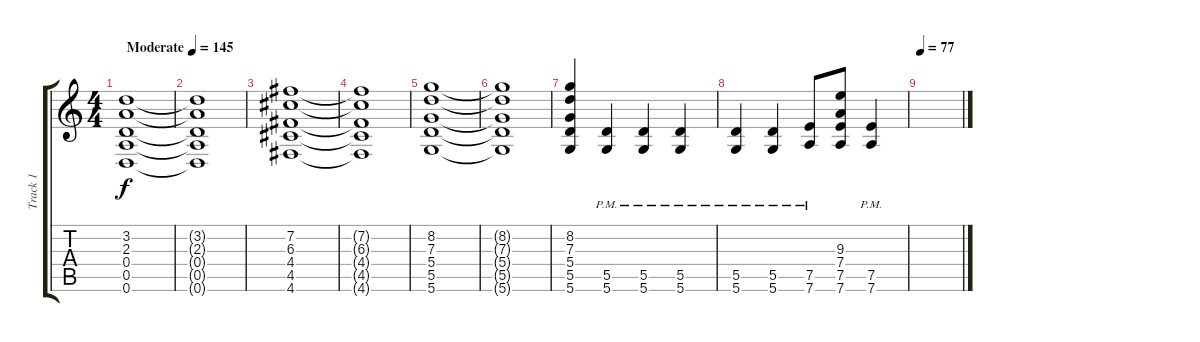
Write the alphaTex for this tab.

\track ("Track 1" "Track 1") {instrument overdrivenguitar}
\staff {score tabs}
\tuning (E4 B3 G3 D3 A2 D2) {hide}
\ts (4 4)
\tempo (145 "Moderate")
\clef g2
\ks c
(3.2 2.3 0.4 0.5 0.6).1{dy f instrument overdrivenguitar} |
(3.2{t} 2.3{t} 0.4{t} 0.5{t} 0.6{t}).1 |
(7.2 6.3 4.4 4.5 4.6).1 |
(7.2{t} 6.3{t} 4.4{t} 4.5{t} 4.6{t}).1 |
(8.2 7.3 5.4 5.5 5.6).1 |
(8.2{t} 7.3{t} 5.4{t} 5.5{t} 5.6{t}).1 |
(8.2 7.3 5.4 5.5 5.6).4 (5.5{pm} 5.6{pm}).4 (5.5{pm} 5.6{pm}).4 (5.5{pm} 5.6{pm}).4 |
(5.5{pm} 5.6{pm}).4 (5.5{pm} 5.6{pm}).4 (7.5{pm} 7.6{pm}).8 (9.3 7.4 7.5 7.6).8 (7.5{pm} 7.6{pm}).4 |
\tempo 77
